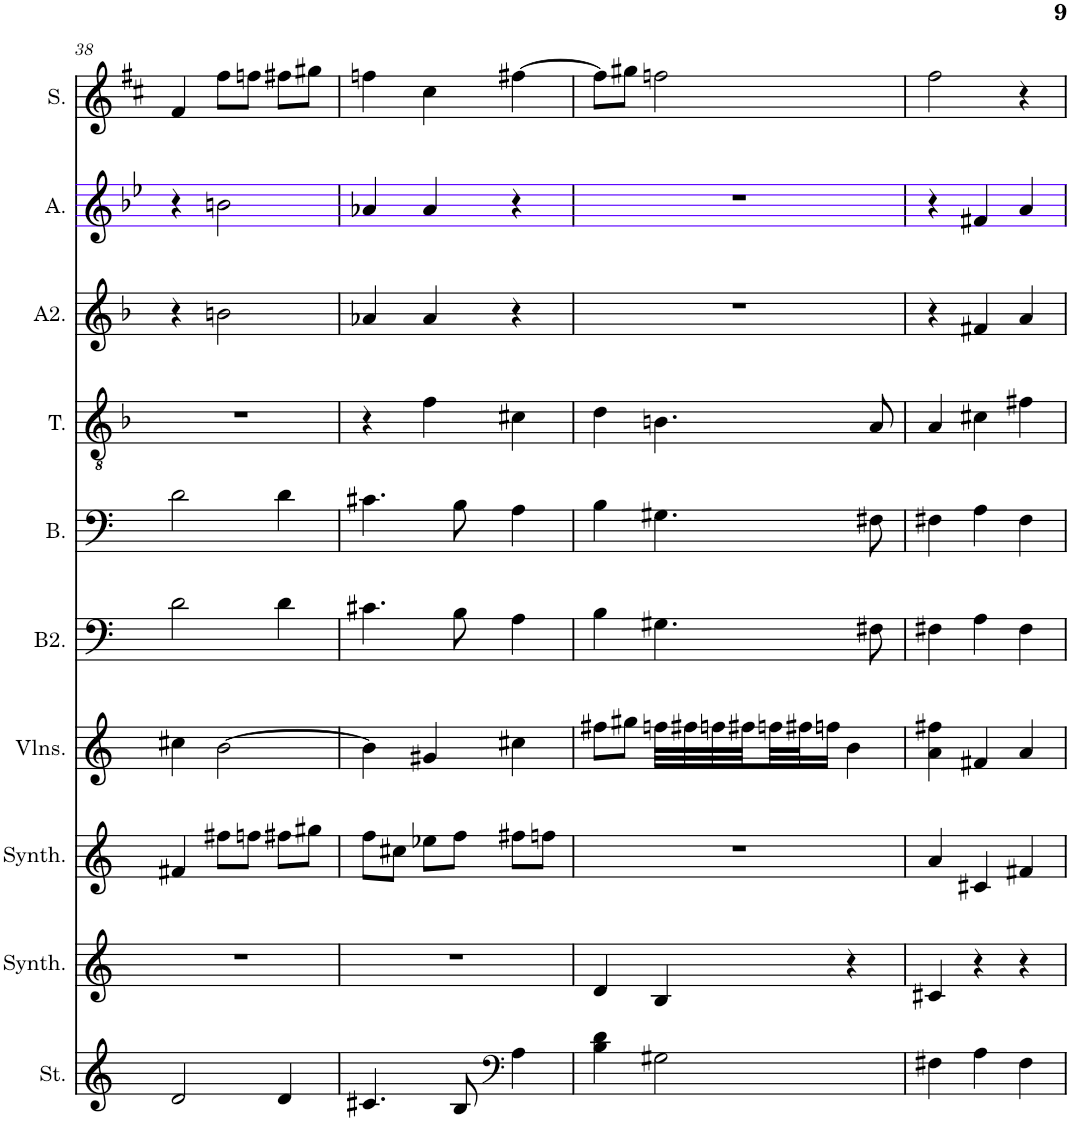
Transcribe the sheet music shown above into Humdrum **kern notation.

**kern	**kern	**kern	**kern	**kern	**kern	**kern	**kern	**kern	**kern
*part10	*part9	*part8	*part7	*part6	*part5	*part4	*part3	*part2	*part1
*staff10	*staff9	*staff8	*staff7	*staff6	*staff5	*staff4	*staff3	*staff2	*staff1
*I"Cordes, D'Bass/Strings, etc	*I"Synthétiseur d'instruments à cordes, Synth strings, etc	*I"Synthétiseur d'instruments à cordes, Synth strings 2	*I"Violons, 1st violins	*I"Basse 2	*I"Basse	*I"Ténor	*I"Alto 2	*I"Alto	*I"Soprano
*I'St.	*I'Synth.	*I'Synth.	*I'Vlns.	*I'B2.	*I'B.	*I'T.	*I'A2.	*I'A.	*I'S.
!!LO:PB:g=z
*clefF4	*clefG2	*clefG2	*clefG2	*clefF4	*clefF4	*clefGv2	*clefG2	*clefG2	*clefG2
*k[]	*k[]	*k[]	*k[]	*k[]	*k[]	*k[b-]	*k[b-]	*k[b-e-]	*k[f#c#]
*M3/4	*M3/4	*M3/4	*M3/4	*M3/4	*M3/4	*M3/4	*M3/4	*M3/4	*M3/4
=38	=38	=38	=38	=38	=38	=38	=38	=38	=38
2d/	2.r	4f#X/	4cc#X\	2d\	2d\	2.r	4r	4r	4f#/
.	.	8ff#X\L	[2b\	.	.	.	2bn\	2bn\	8ff#\L
.	.	8ffn\J	.	.	.	.	.	.	8ffn\J
4d/	.	8ff#X\L	.	4d\	4d\	.	.	.	8ff#X\L
.	.	8gg#X\J	.	.	.	.	.	.	8gg#X\J
=39	=39	=39	=39	=39	=39	=39	=39	=39	=39
4.c#X/	2.r	8ff\L	4b\]	4.c#X\	4.c#X\	4r	4a-X/	4a-X/	4ffn\
.	.	8cc#X\J	.	.	.	.	.	.	.
.	.	8ee-X\L	4g#X/	.	.	4f\	4a-/	4a-/	4cc#\
8B/	.	8ff\J	.	8B\	8B\	.	.	.	.
*clefF4	*	*	*	*	*	*	*	*	*
4A\	.	8ff#X\L	4cc#X\	4A\	4A\	4c#X\	4r	4r	[4ff#X\
.	.	8ffn\J	.	.	.	.	.	.	.
=40	=40	=40	=40	=40	=40	=40	=40	=40	=40
4B\ 4d\	4d/	2.r	8ff#X\L	4B\	4B\	4d\	2.r	2.r	8ff#\L]
.	.	.	8gg#X\J	.	.	.	.	.	8gg#X\J
2G#X\	4B/	.	32ffn\LLL	4.G#X\	4.G#X\	4.Bn\	.	.	2ffn\
.	.	.	32ff#X\	.	.	.	.	.	.
.	.	.	32ffn\	.	.	.	.	.	.
.	.	.	32ff#X\	.	.	.	.	.	.
.	.	.	32ffn\	.	.	.	.	.	.
.	.	.	32ff#X\J	.	.	.	.	.	.
.	.	.	16ffn\JJ	.	.	.	.	.	.
.	4r	.	4b\	.	.	.	.	.	.
.	.	.	.	8F#X\	8F#X\	8A/	.	.	.
=41	=41	=41	=41	=41	=41	=41	=41	=41	=41
4F#X\	4c#X/	4a/	4a\ 4ff#X\	4F#X\	4F#X\	4A/	4r	4r	2ff#\
4A\	4r	4c#X/	4f#X/	4A\	4A\	4c#X\	4f#X/	4f#X/	.
4F#\	4r	4f#X/	4a/	4F#\	4F#\	4f#X\	4a/	4a/	4r
=	=	=	=	=	=	=	=	=	=
*-	*-	*-	*-	*-	*-	*-	*-	*-	*-
